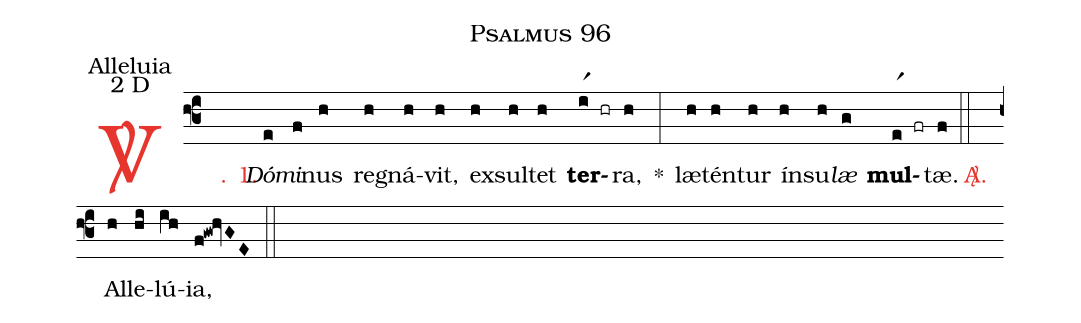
name: Psalmus 96;
office-part: Alleluia;
mode: 2;
mode-differentia: D;
%%
(f3)

<c><sp>V/</sp>. 1.</c>() <i>Dó</i>(e)<i>mi</i>(f)nus(h) re(h)gná(h)vit,(h) ex(h)sul(h)tet(h) <b>ter</b>(ir1 hr)ra,(h) *(:) læ(h)tén(h)tur(h) ín(h)su(h)<i>læ</i>(g) <b>mul</b>(er1 fr)tæ.(f)

(::)

<c><sp>A/</sp>.</c>() Al(h)le(hi)lú(ih)ia,(f!gw!hvGE)

(::)
